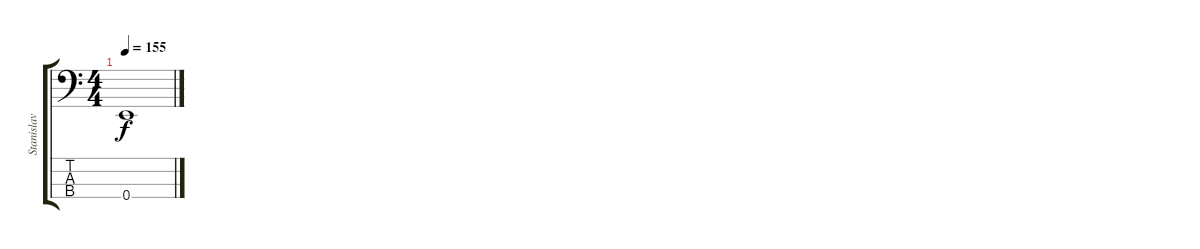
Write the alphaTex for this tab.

\track ("Stanislav" "Stanislav") {instrument acousticguitarnylon}
\staff {score tabs}
\tuning (G2 D2 A1 E1) {hide}
\ts (4 4)
\tempo 155
\clef f4
\ks c
0.4.1{dy f}
